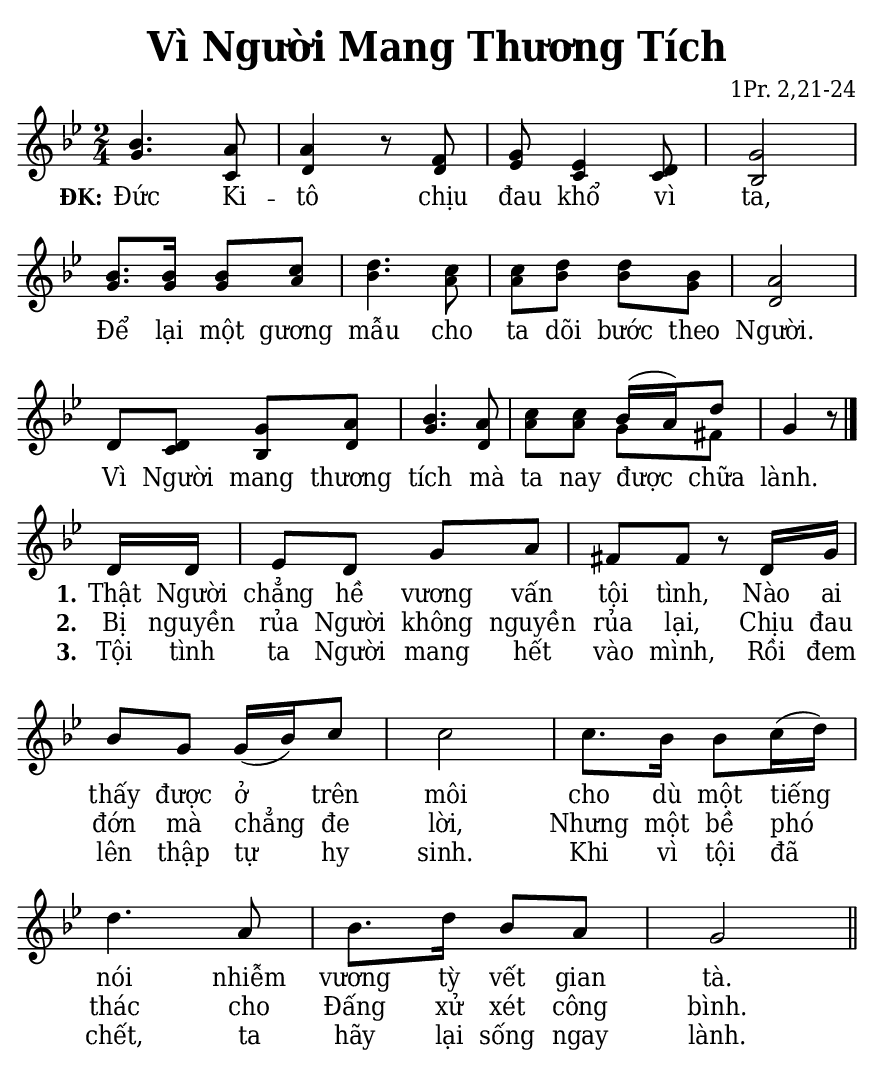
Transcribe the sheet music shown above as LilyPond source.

% Cài đặt chung\
\version "2.22.1"
\include "english.ly"

\header {
  title = \markup { \fontsize #1 "Vì Người Mang Thương Tích" }
  composer = "1Pr. 2,21-24"
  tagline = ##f
}

% Nhạc phiên khúc
nhacPhienKhucSop = \relative c'' {
  bf4. a8 |
  a4 r8 f |
  g ef4 d8 |
  g2 |
  bf8. bf16 bf8 c |
  d4. c8 |
  c d d bf |
  a2 |
  d,8 d g a |
  bf4. a8 |
  c c bf16 (a) d8 |
  g,4 r8 \bar "|." \break
  
  d16 d |
  ef8 d g a |
  fs8 fs r8 d16 g |
  bf8 g g16 (bf) c8 |
  c2 |
  c8. bf16 bf8 c16 (d) |
  d4. a8 |
  bf8. d16 bf8 a |
  g2 \bar "||"
}

nhacPhienKhucAlto = \relative c'' {
  g4. c,8 |
  d4 r8 d |
  ef c4 c8 |
  bf2 |
  g'8. g16 g8 a |
  bf4. a8 |
  a bf bf g |
  d2 |
  d8 c bf d |
  g4. d8 |
  a' a g [fs] |
  g4 r8
}

% Lời phiên khúc
loiPhienKhucSop = \lyrics {
  \set stanza = "ĐK:"
  Đức Ki -- tô chịu đau khổ vì ta,
  Để lại một gương mẫu cho ta dõi bước theo Người.
  Vì Người mang thương tích mà ta nay được chữa lành.
  <<
    {
      \set stanza = "1."
      Thật Người chẳng hề vương vấn tội tình,
      Nào ai thấy được ở trên môi cho dù một tiếng nói
      nhiễm vương tỳ vết gian tà.
    }
    \new Lyrics {
	    \set associatedVoice = "beSop"
	    \set stanza = "2."
	    Bị nguyền rủa Người không nguyền rủa lại,
	    Chịu đau đớn mà chẳng đe lời,
	    Nhưng một bề phó thác cho Đấng xử xét công bình.
    }
    \new Lyrics {
	    \set associatedVoice = "beSop"
	    \set stanza = "3."
	    Tội tình ta Người mang hết vào mình,
	    Rồi đem lên thập tự hy sinh.
	    Khi vì tội đã chết, ta hãy lại sống ngay lành.
    }
  >>
}

% Dàn trang
\paper {
  #(set-paper-size "a5")
  top-margin = 3\mm
  bottom-margin = 3\mm
  left-margin = 3\mm
  right-margin = 3\mm
  indent = #0
  #(define fonts
	 (make-pango-font-tree "Deja Vu Serif Condensed"
	 		       "Deja Vu Serif Condensed"
			       "Deja Vu Serif Condensed"
			       (/ 20 20)))
  print-page-number = ##f
  system-system-spacing = #'((basic-distance . 0.1) (padding . 3))
}

TongNhip = {
  \key bf \major \time 2/4
  \set Timing.beamExceptions = #'()
  \set Timing.baseMoment = #(ly:make-moment 1/4)
}

% Đổi kích thước nốt cho bè phụ
notBePhu =
#(define-music-function (font-size music) (number? ly:music?)
   (for-some-music
     (lambda (m)
       (if (music-is-of-type? m 'rhythmic-event)
           (begin
             (set! (ly:music-property m 'tweaks)
                   (cons `(font-size . ,font-size)
                         (ly:music-property m 'tweaks)))
             #t)
           #f))
     music)
   music)

\score {
  \new ChoirStaff <<
    \new Staff \with {
        \consists "Merge_rests_engraver"
        printPartCombineTexts = ##f
      }
      <<
      \new Voice \TongNhip \partCombine 
        \nhacPhienKhucSop
        \notBePhu -1 { \nhacPhienKhucAlto }
      \new NullVoice = beSop \nhacPhienKhucSop
      \new Lyrics \lyricsto beSop \loiPhienKhucSop
      >>
  >>
  \layout {
    \override Lyrics.LyricSpace.minimum-distance = #1.5
    \override Score.BarNumber.break-visibility = ##(#f #f #f)
    \override Score.SpacingSpanner.uniform-stretching = ##t
  } 
}
